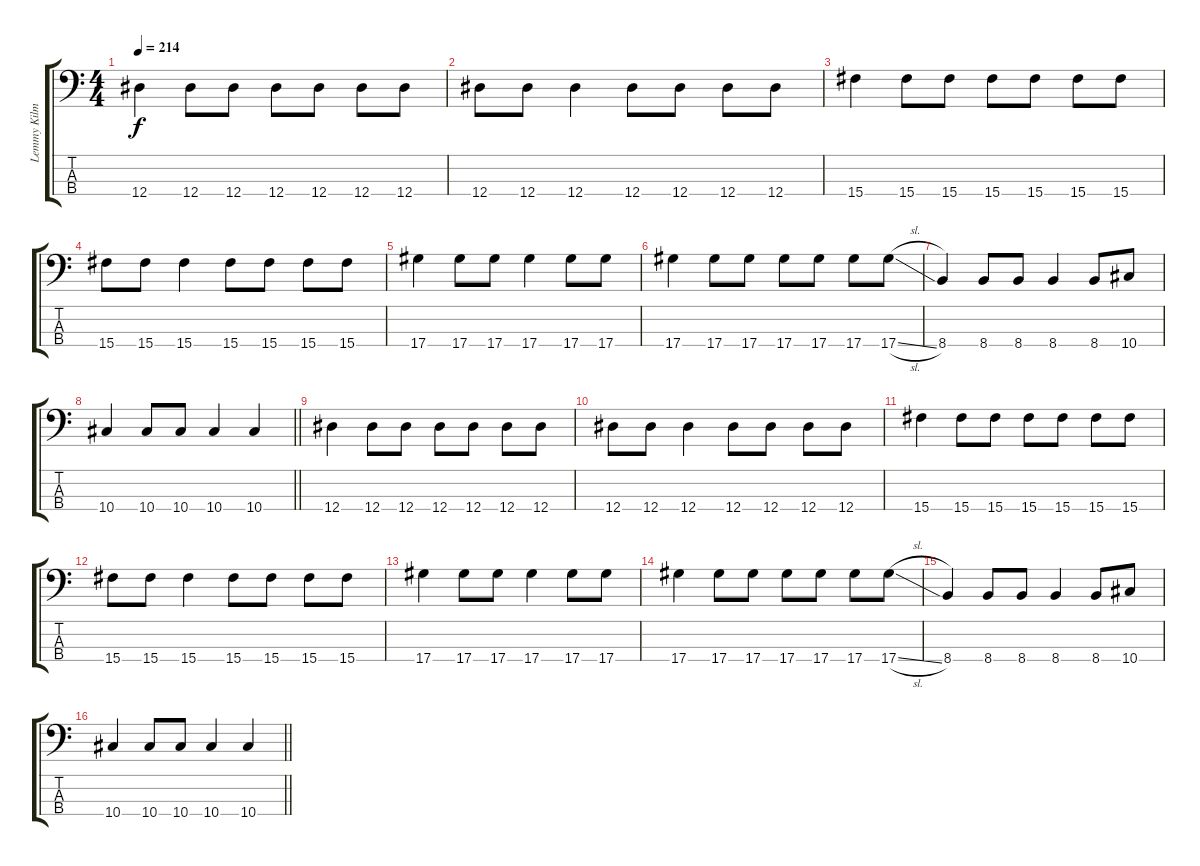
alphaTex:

\track ("Lemmy Kilmister" "Lemmy Kilm") {instrument electricbassfinger}
\staff {score tabs}
\tuning (Gb2 Db2 Ab1 Eb1) {hide}
\ts (4 4)
\tempo 214
\clef f4
\ks c
12.4.4{dy f} 12.4.8 12.4.8 12.4.8 12.4.8 12.4.8 12.4.8 |
12.4.8 12.4.8 12.4.4 12.4.8 12.4.8 12.4.8 12.4.8 |
15.4.4 15.4.8 15.4.8 15.4.8 15.4.8 15.4.8 15.4.8 |
15.4.8 15.4.8 15.4.4 15.4.8 15.4.8 15.4.8 15.4.8 |
17.4.4 17.4.8 17.4.8 17.4.4 17.4.8 17.4.8 |
17.4.4 17.4.8 17.4.8 17.4.8 17.4.8 17.4.8 17.4{sl}.8 |
8.4.4 8.4.8 8.4.8 8.4.4 8.4.8 10.4.8 |
\barLineRight lightlight
10.4.4 10.4.8 10.4.8 10.4.4 10.4.4 |
12.4.4 12.4.8 12.4.8 12.4.8 12.4.8 12.4.8 12.4.8 |
12.4.8 12.4.8 12.4.4 12.4.8 12.4.8 12.4.8 12.4.8 |
15.4.4 15.4.8 15.4.8 15.4.8 15.4.8 15.4.8 15.4.8 |
15.4.8 15.4.8 15.4.4 15.4.8 15.4.8 15.4.8 15.4.8 |
17.4.4 17.4.8 17.4.8 17.4.4 17.4.8 17.4.8 |
17.4.4 17.4.8 17.4.8 17.4.8 17.4.8 17.4.8 17.4{sl}.8 |
8.4.4 8.4.8 8.4.8 8.4.4 8.4.8 10.4.8 |
\barLineRight lightlight
10.4.4 10.4.8 10.4.8 10.4.4 10.4.4
